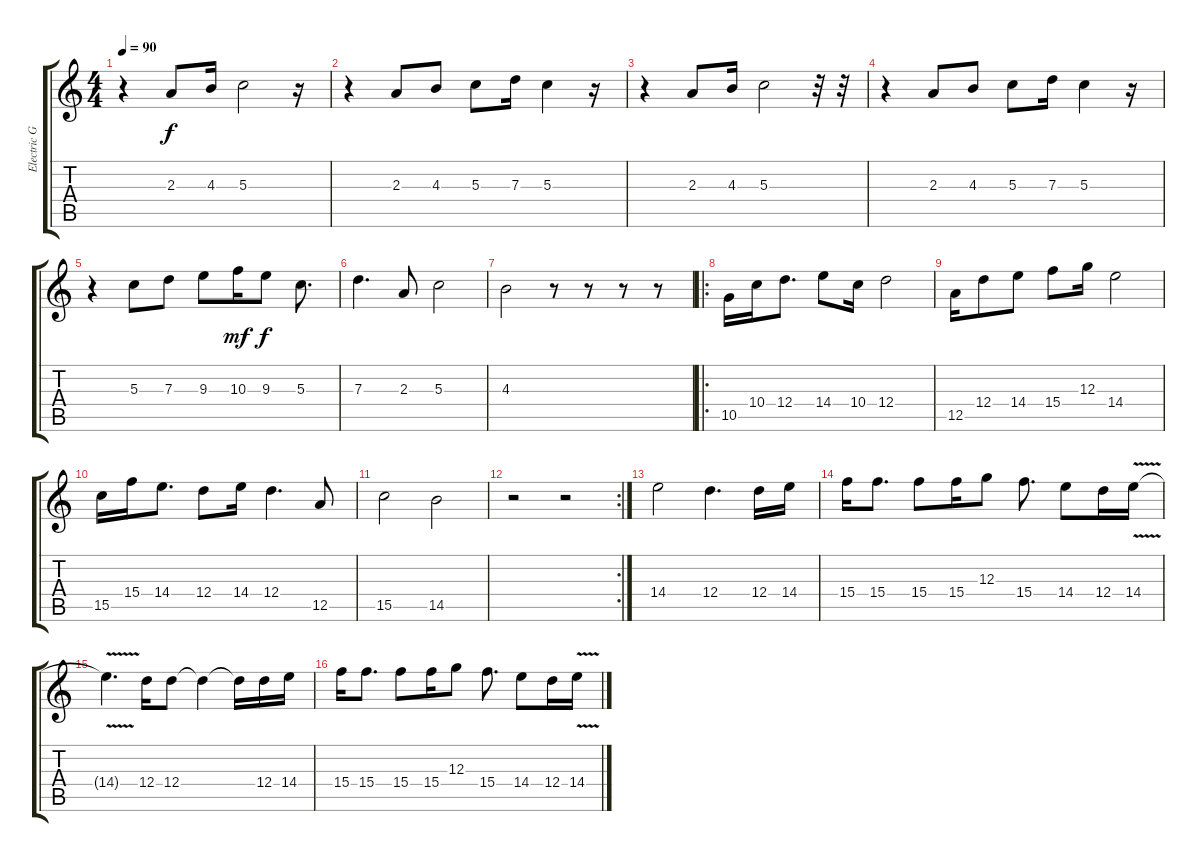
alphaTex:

\track ("Electric Guitar (Drive)" "Electric G") {instrument overdrivenguitar}
\staff {score tabs}
\tuning (E4 B3 G3 D3 A2 E2) {hide}
\ts (4 4)
\tempo 90
\clef g2
\ks c
r.4{dy f instrument overdrivenguitar} 2.3.8 4.3.16 5.3.2 r.16 |
r.4 2.3.8 4.3.8 5.3.8 7.3.16 5.3.4 r.16 |
r.4 2.3.8 4.3.16 5.3.2 r.32 r.32 |
r.4 2.3.8 4.3.8 5.3.8 7.3.16 5.3.4 r.16 |
r.4 5.3.8 7.3.8 9.3.8 10.3.16{dy mf} 9.3.8{dy f} 5.3.8{d} |
7.3.4{d} 2.3.8 5.3.2 |
4.3.2 r.8 r.8 r.8 r.8 |
\ro
10.5.16 10.4.16 12.4.8{d} 14.4.8 10.4.16 12.4.2 |
12.5.16 12.4.8 14.4.8 15.4.8 12.3.16 14.4.2 |
15.5.16 15.4.16 14.4.8{d} 12.4.8 14.4.16 12.4.4{d} 12.5.8 |
15.5.2 14.5.2 |
\rc 2
r.2 r.2 |
14.4.2 12.4.4{d} 12.4.16 14.4.16 |
15.4.16 15.4.8{d} 15.4.8 15.4.16 12.3.8 15.4.8{d} 14.4.8 12.4.16 14.4{v}.16 |
14.4{v t}.4{d} 12.4.16 12.4.8 12.4{t}.4 12.4{t}.16 12.4.16 14.4.16 |
15.4.16 15.4.8{d} 15.4.8 15.4.16 12.3.8 15.4.8{d} 14.4.8 12.4.16 14.4{v}.16
